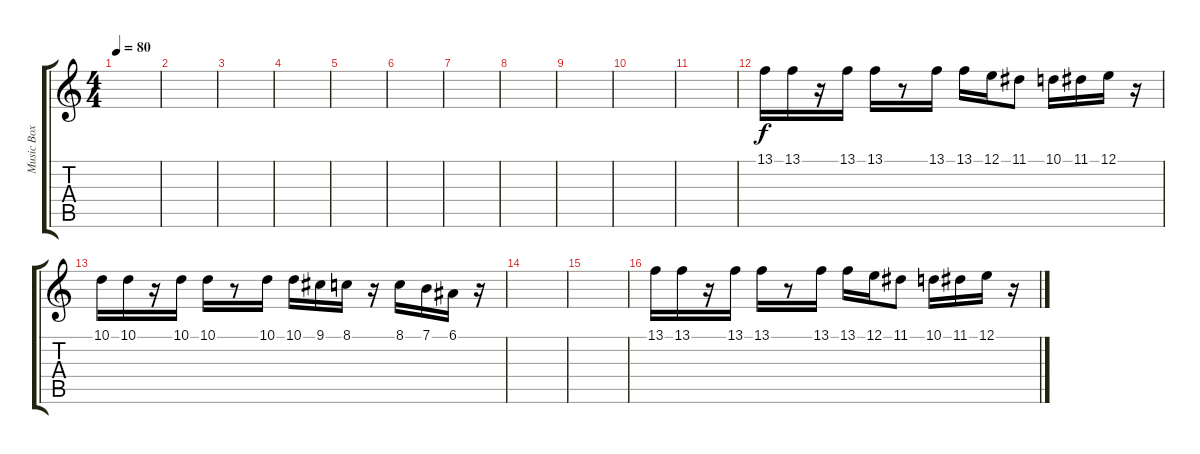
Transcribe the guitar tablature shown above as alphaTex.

\track ("Music Box" "Music Box") {instrument musicbox}
\staff {score tabs}
\tuning (E4 B3 G3 D3 A2 E2) {hide}
\ts (4 4)
\tempo 80
\clef g2
\ks c
|
|
|
|
|
|
|
|
|
|
|
13.1.16 13.1.16 r.16 13.1.16 13.1.16 r.8 13.1.16 13.1.16 12.1.16 11.1.8 10.1.16 11.1.16 12.1.16 r.16 |
10.1.16 10.1.16 r.16 10.1.16 10.1.16 r.8 10.1.16 10.1.16 9.1.16 8.1.16 r.16 8.1.16 7.1.16 6.1.16 r.16 |
|
|
13.1.16 13.1.16 r.16 13.1.16 13.1.16 r.8 13.1.16 13.1.16 12.1.16 11.1.8 10.1.16 11.1.16 12.1.16 r.16
